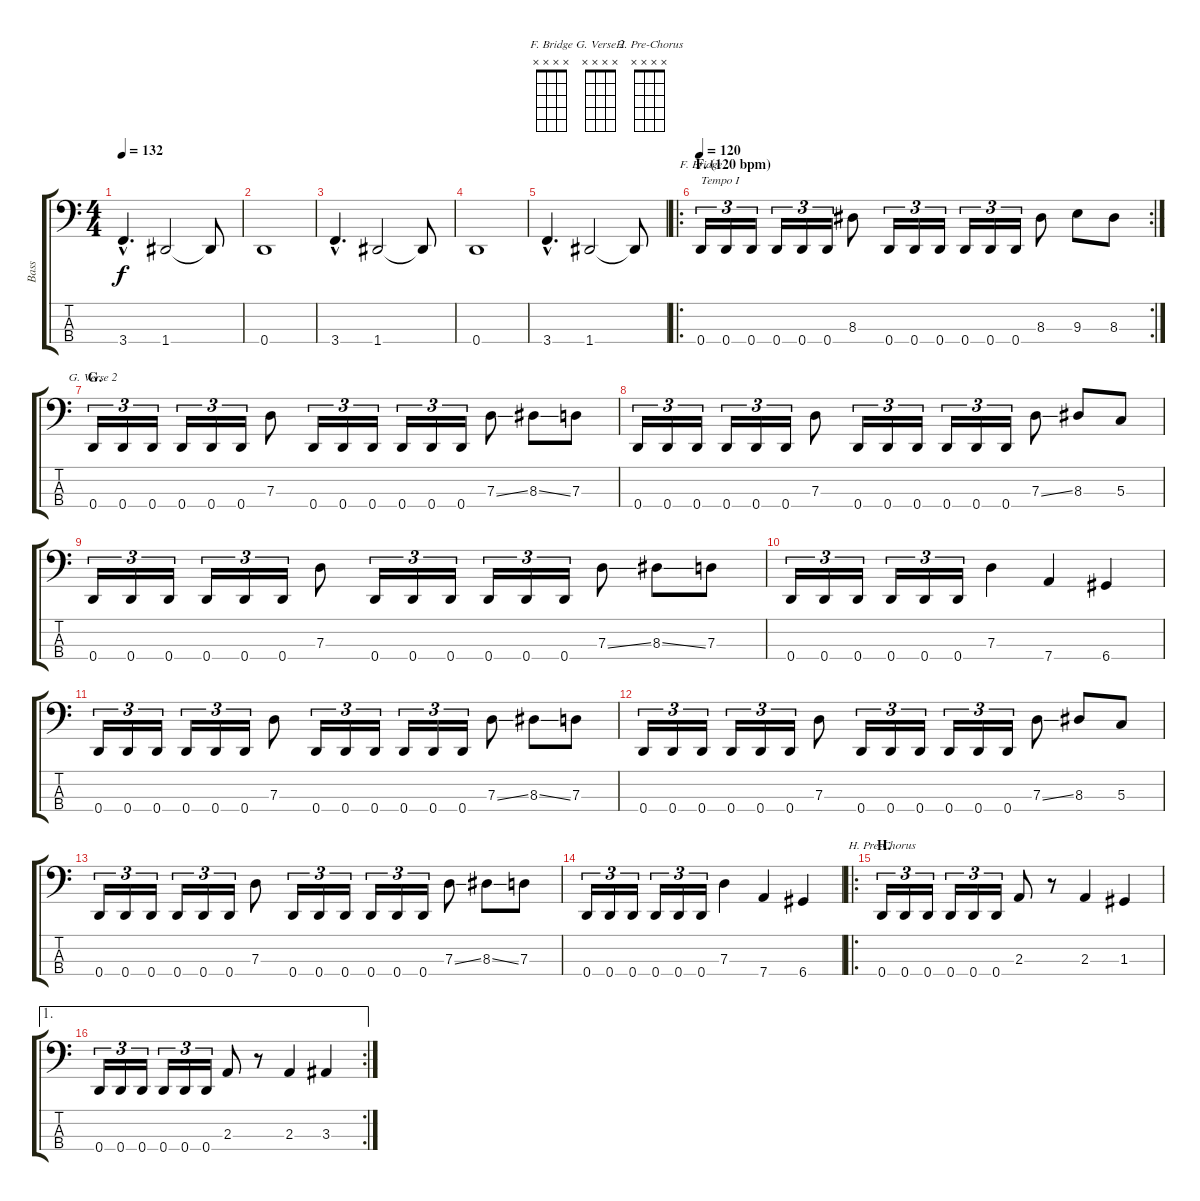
\track ("Bass " "Bass ") {instrument electricbassfinger}
\staff {score tabs}
\tuning (F2 C2 G1 D1) {hide}
\chord ("F. Bridge" x x x x) {firstfret 0}
\chord ("G. Verse 2" x x x x) {firstfret 0}
\chord ("H. Pre-Chorus" x x x x) {firstfret 0}
\ts (4 4)
\tempo 132
\clef f4
\ks c
3.4{hac}.4{d dy f} 1.4.2 1.4{t}.8 |
0.4.1 |
3.4{hac}.4{d} 1.4.2 1.4{t}.8 |
0.4.1 |
3.4{hac}.4{d} 1.4.2 1.4{t}.8 |
\ro
\rc 2
\section ("" "F. (120 bpm)")
\tempo 120
0.4.16{tu (3 2) ch "F. Bridge" txt "Tempo I" instrument electricbassfinger} 0.4.16{tu (3 2)} 0.4.16{tu (3 2)} 0.4.16{tu (3 2)} 0.4.16{tu (3 2)} 0.4.16{tu (3 2)} 8.3.8 0.4.16{tu (3 2)} 0.4.16{tu (3 2)} 0.4.16{tu (3 2)} 0.4.16{tu (3 2)} 0.4.16{tu (3 2)} 0.4.16{tu (3 2)} 8.3.8 9.3.8 8.3.8 |
\section ("" "G.")
0.4.16{tu (3 2) ch "G. Verse 2"} 0.4.16{tu (3 2)} 0.4.16{tu (3 2)} 0.4.16{tu (3 2)} 0.4.16{tu (3 2)} 0.4.16{tu (3 2)} 7.3.8 0.4.16{tu (3 2)} 0.4.16{tu (3 2)} 0.4.16{tu (3 2)} 0.4.16{tu (3 2)} 0.4.16{tu (3 2)} 0.4.16{tu (3 2)} 7.3{ss}.8 8.3{ss}.8 7.3.8 |
0.4.16{tu (3 2)} 0.4.16{tu (3 2)} 0.4.16{tu (3 2)} 0.4.16{tu (3 2)} 0.4.16{tu (3 2)} 0.4.16{tu (3 2)} 7.3.8 0.4.16{tu (3 2)} 0.4.16{tu (3 2)} 0.4.16{tu (3 2)} 0.4.16{tu (3 2)} 0.4.16{tu (3 2)} 0.4.16{tu (3 2)} 7.3{ss}.8 8.3.8 5.3.8 |
0.4.16{tu (3 2)} 0.4.16{tu (3 2)} 0.4.16{tu (3 2)} 0.4.16{tu (3 2)} 0.4.16{tu (3 2)} 0.4.16{tu (3 2)} 7.3.8 0.4.16{tu (3 2)} 0.4.16{tu (3 2)} 0.4.16{tu (3 2)} 0.4.16{tu (3 2)} 0.4.16{tu (3 2)} 0.4.16{tu (3 2)} 7.3{ss}.8 8.3{ss}.8 7.3.8 |
0.4.16{tu (3 2)} 0.4.16{tu (3 2)} 0.4.16{tu (3 2)} 0.4.16{tu (3 2)} 0.4.16{tu (3 2)} 0.4.16{tu (3 2)} 7.3.4 7.4.4 6.4.4 |
0.4.16{tu (3 2)} 0.4.16{tu (3 2)} 0.4.16{tu (3 2)} 0.4.16{tu (3 2)} 0.4.16{tu (3 2)} 0.4.16{tu (3 2)} 7.3.8 0.4.16{tu (3 2)} 0.4.16{tu (3 2)} 0.4.16{tu (3 2)} 0.4.16{tu (3 2)} 0.4.16{tu (3 2)} 0.4.16{tu (3 2)} 7.3{ss}.8 8.3{ss}.8 7.3.8 |
0.4.16{tu (3 2)} 0.4.16{tu (3 2)} 0.4.16{tu (3 2)} 0.4.16{tu (3 2)} 0.4.16{tu (3 2)} 0.4.16{tu (3 2)} 7.3.8 0.4.16{tu (3 2)} 0.4.16{tu (3 2)} 0.4.16{tu (3 2)} 0.4.16{tu (3 2)} 0.4.16{tu (3 2)} 0.4.16{tu (3 2)} 7.3{ss}.8 8.3.8 5.3.8 |
0.4.16{tu (3 2)} 0.4.16{tu (3 2)} 0.4.16{tu (3 2)} 0.4.16{tu (3 2)} 0.4.16{tu (3 2)} 0.4.16{tu (3 2)} 7.3.8 0.4.16{tu (3 2)} 0.4.16{tu (3 2)} 0.4.16{tu (3 2)} 0.4.16{tu (3 2)} 0.4.16{tu (3 2)} 0.4.16{tu (3 2)} 7.3{ss}.8 8.3{ss}.8 7.3.8 |
0.4.16{tu (3 2)} 0.4.16{tu (3 2)} 0.4.16{tu (3 2)} 0.4.16{tu (3 2)} 0.4.16{tu (3 2)} 0.4.16{tu (3 2)} 7.3.4 7.4.4 6.4.4 |
\ro
\section ("" "H.")
0.4.16{tu (3 2) ch "H. Pre-Chorus"} 0.4.16{tu (3 2)} 0.4.16{tu (3 2)} 0.4.16{tu (3 2)} 0.4.16{tu (3 2)} 0.4.16{tu (3 2)} 2.3.8 r.8 2.3.4 1.3.4 |
\ae 1
\rc 2
0.4.16{tu (3 2)} 0.4.16{tu (3 2)} 0.4.16{tu (3 2)} 0.4.16{tu (3 2)} 0.4.16{tu (3 2)} 0.4.16{tu (3 2)} 2.3.8 r.8 2.3.4 3.3.4
